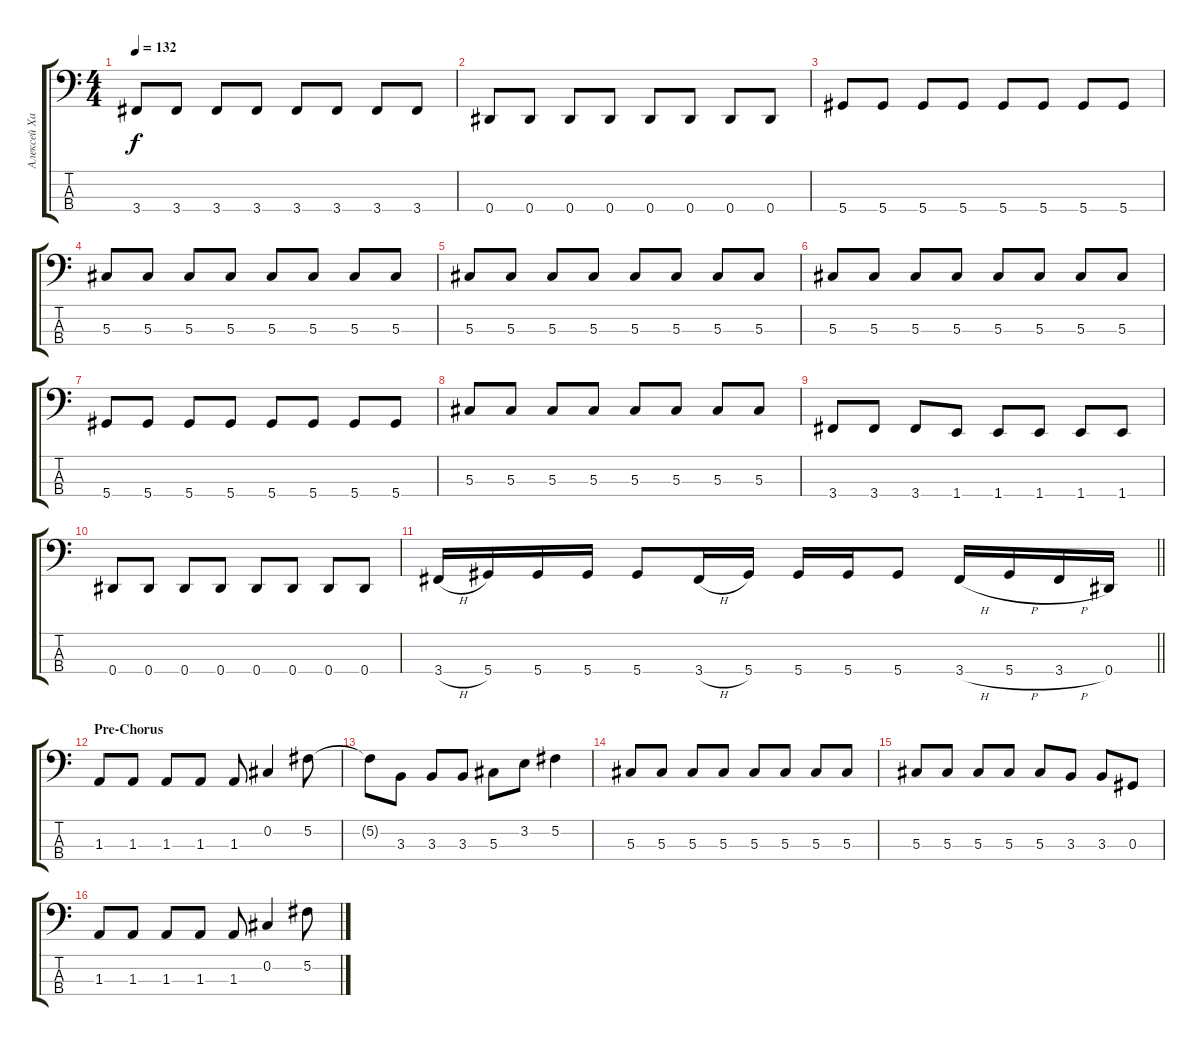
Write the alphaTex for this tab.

\track ("Алексей Харьков" "Алексей Ха") {instrument electricbassfinger}
\staff {score tabs}
\tuning (Gb2 Db2 Ab1 Eb1) {hide}
\ts (4 4)
\tempo 132
\clef f4
\ks c
3.4.8{dy f} 3.4.8 3.4.8 3.4.8 3.4.8 3.4.8 3.4.8 3.4.8 |
0.4.8 0.4.8 0.4.8 0.4.8 0.4.8 0.4.8 0.4.8 0.4.8 |
5.4.8 5.4.8 5.4.8 5.4.8 5.4.8 5.4.8 5.4.8 5.4.8 |
5.3.8 5.3.8 5.3.8 5.3.8 5.3.8 5.3.8 5.3.8 5.3.8 |
5.3.8 5.3.8 5.3.8 5.3.8 5.3.8 5.3.8 5.3.8 5.3.8 |
5.3.8 5.3.8 5.3.8 5.3.8 5.3.8 5.3.8 5.3.8 5.3.8 |
5.4.8 5.4.8 5.4.8 5.4.8 5.4.8 5.4.8 5.4.8 5.4.8 |
5.3.8 5.3.8 5.3.8 5.3.8 5.3.8 5.3.8 5.3.8 5.3.8 |
3.4.8 3.4.8 3.4.8 1.4.8 1.4.8 1.4.8 1.4.8 1.4.8 |
0.4.8 0.4.8 0.4.8 0.4.8 0.4.8 0.4.8 0.4.8 0.4.8 |
\barLineRight lightlight
3.4{h}.16 5.4.16 5.4.16 5.4.16 5.4.8 3.4{h}.16 5.4.16 5.4.16 5.4.16 5.4.8 3.4{h}.16 5.4{h}.16 3.4{h}.16 0.4.16 |
\section ("" "Pre-Chorus")
1.3.8 1.3.8 1.3.8 1.3.8 1.3.8 0.2.4 5.2.8 |
5.2{t}.8 3.3.8 3.3.8 3.3.8 5.3.8 3.2.8 5.2.4 |
5.3.8 5.3.8 5.3.8 5.3.8 5.3.8 5.3.8 5.3.8 5.3.8 |
5.3.8 5.3.8 5.3.8 5.3.8 5.3.8 3.3.8 3.3.8 0.3.8 |
1.3.8 1.3.8 1.3.8 1.3.8 1.3.8 0.2.4 5.2.8
